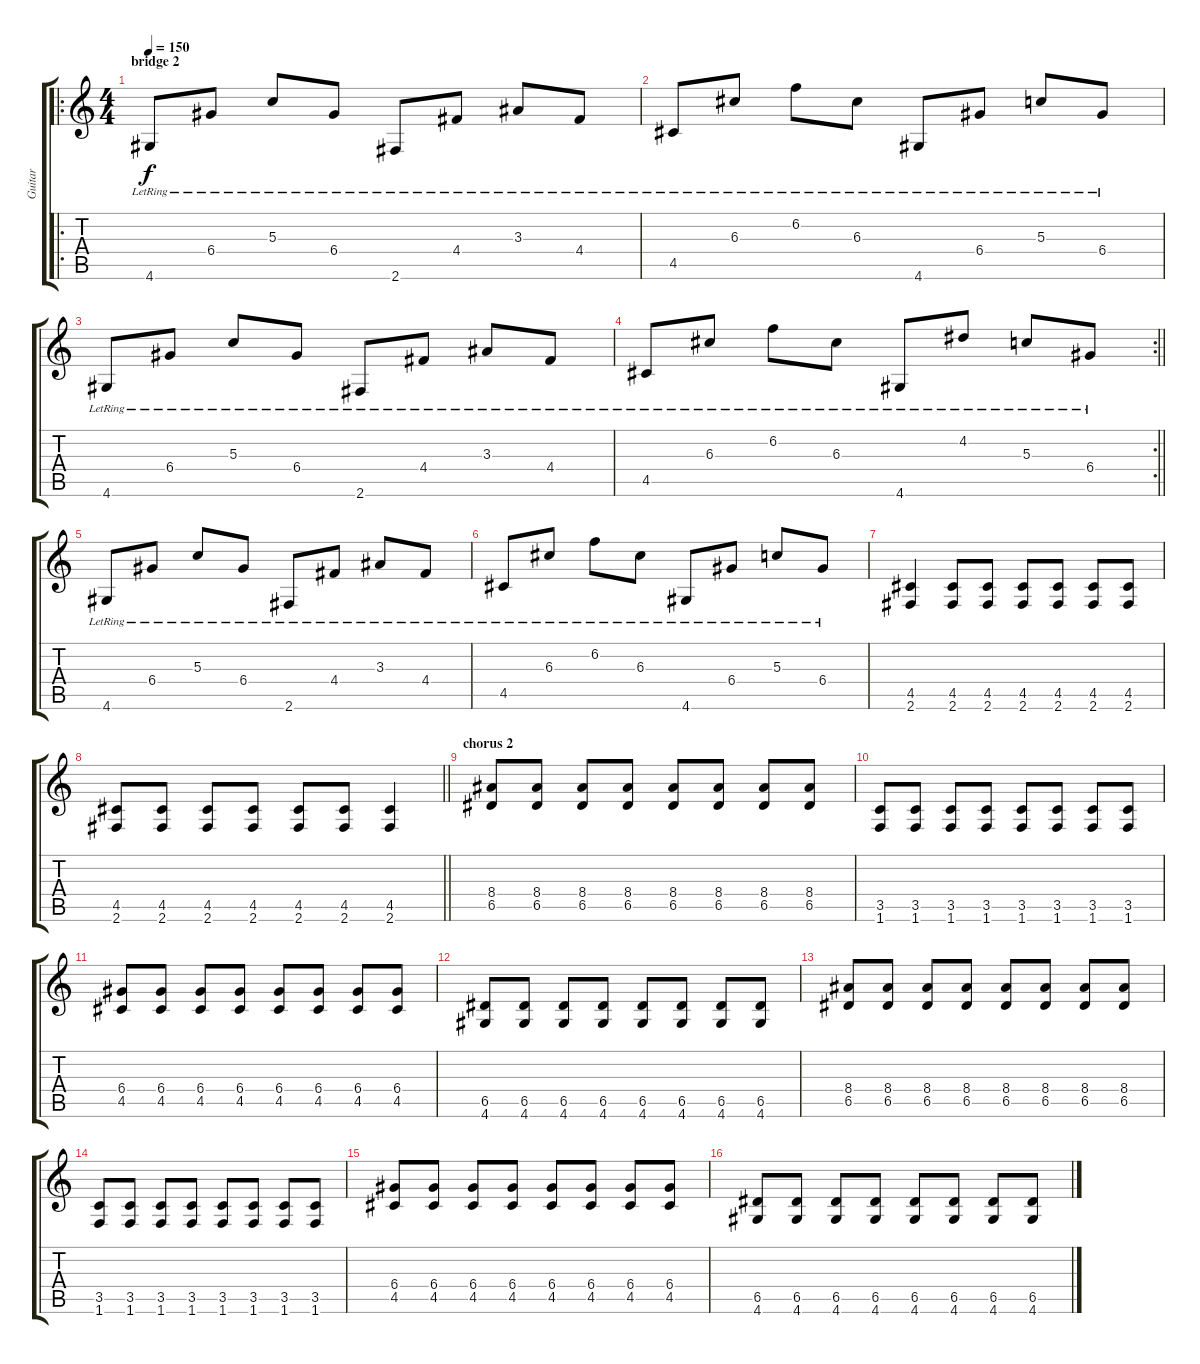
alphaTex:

\track ("Guitar" "Guitar") {instrument overdrivenguitar}
\staff {score tabs}
\tuning (E4 B3 G3 D3 A2 E2) {hide}
\ro
\ts (4 4)
\section ("" "bridge 2")
\tempo 150
\clef g2
\ks c
4.6{lr}.8{dy f instrument electricguitarclean} 6.4{lr}.8 5.3{lr}.8 6.4{lr}.8 2.6{lr}.8 4.4{lr}.8 3.3{lr}.8 4.4{lr}.8 |
4.5{lr}.8 6.3{lr}.8 6.2{lr}.8 6.3{lr}.8 4.6{lr}.8 6.4{lr}.8 5.3{lr}.8 6.4{lr}.8 |
4.6{lr}.8 6.4{lr}.8 5.3{lr}.8 6.4{lr}.8 2.6{lr}.8 4.4{lr}.8 3.3{lr}.8 4.4{lr}.8 |
\rc 2
\barLineRight lightlight
4.5{lr}.8 6.3{lr}.8 6.2{lr}.8 6.3{lr}.8 4.6{lr}.8 4.2{lr}.8 5.3{lr}.8 6.4{lr}.8 |
4.6{lr}.8{instrument electricguitarclean} 6.4{lr}.8 5.3{lr}.8 6.4{lr}.8 2.6{lr}.8 4.4{lr}.8 3.3{lr}.8 4.4{lr}.8 |
4.5{lr}.8 6.3{lr}.8 6.2{lr}.8 6.3{lr}.8 4.6{lr}.8 6.4{lr}.8 5.3{lr}.8 6.4{lr}.8 |
(4.5 2.6).4{instrument overdrivenguitar} (4.5 2.6).8 (4.5 2.6).8 (4.5 2.6).8 (4.5 2.6).8 (4.5 2.6).8 (4.5 2.6).8 |
\barLineRight lightlight
(4.5 2.6).8 (4.5 2.6).8 (4.5 2.6).8 (4.5 2.6).8 (4.5 2.6).8 (4.5 2.6).8 (4.5 2.6).4 |
\section ("" "chorus 2")
(8.4 6.5).8 (8.4 6.5).8 (8.4 6.5).8 (8.4 6.5).8 (8.4 6.5).8 (8.4 6.5).8 (8.4 6.5).8 (8.4 6.5).8 |
(3.5 1.6).8 (3.5 1.6).8 (3.5 1.6).8 (3.5 1.6).8 (3.5 1.6).8 (3.5 1.6).8 (3.5 1.6).8 (3.5 1.6).8 |
(6.4 4.5).8 (6.4 4.5).8 (6.4 4.5).8 (6.4 4.5).8 (6.4 4.5).8 (6.4 4.5).8 (6.4 4.5).8 (6.4 4.5).8 |
(6.5 4.6).8 (6.5 4.6).8 (6.5 4.6).8 (6.5 4.6).8 (6.5 4.6).8 (6.5 4.6).8 (6.5 4.6).8 (6.5 4.6).8 |
(8.4 6.5).8 (8.4 6.5).8 (8.4 6.5).8 (8.4 6.5).8 (8.4 6.5).8 (8.4 6.5).8 (8.4 6.5).8 (8.4 6.5).8 |
(3.5 1.6).8 (3.5 1.6).8 (3.5 1.6).8 (3.5 1.6).8 (3.5 1.6).8 (3.5 1.6).8 (3.5 1.6).8 (3.5 1.6).8 |
(6.4 4.5).8 (6.4 4.5).8 (6.4 4.5).8 (6.4 4.5).8 (6.4 4.5).8 (6.4 4.5).8 (6.4 4.5).8 (6.4 4.5).8 |
(6.5 4.6).8 (6.5 4.6).8 (6.5 4.6).8 (6.5 4.6).8 (6.5 4.6).8 (6.5 4.6).8 (6.5 4.6).8 (6.5 4.6).8
